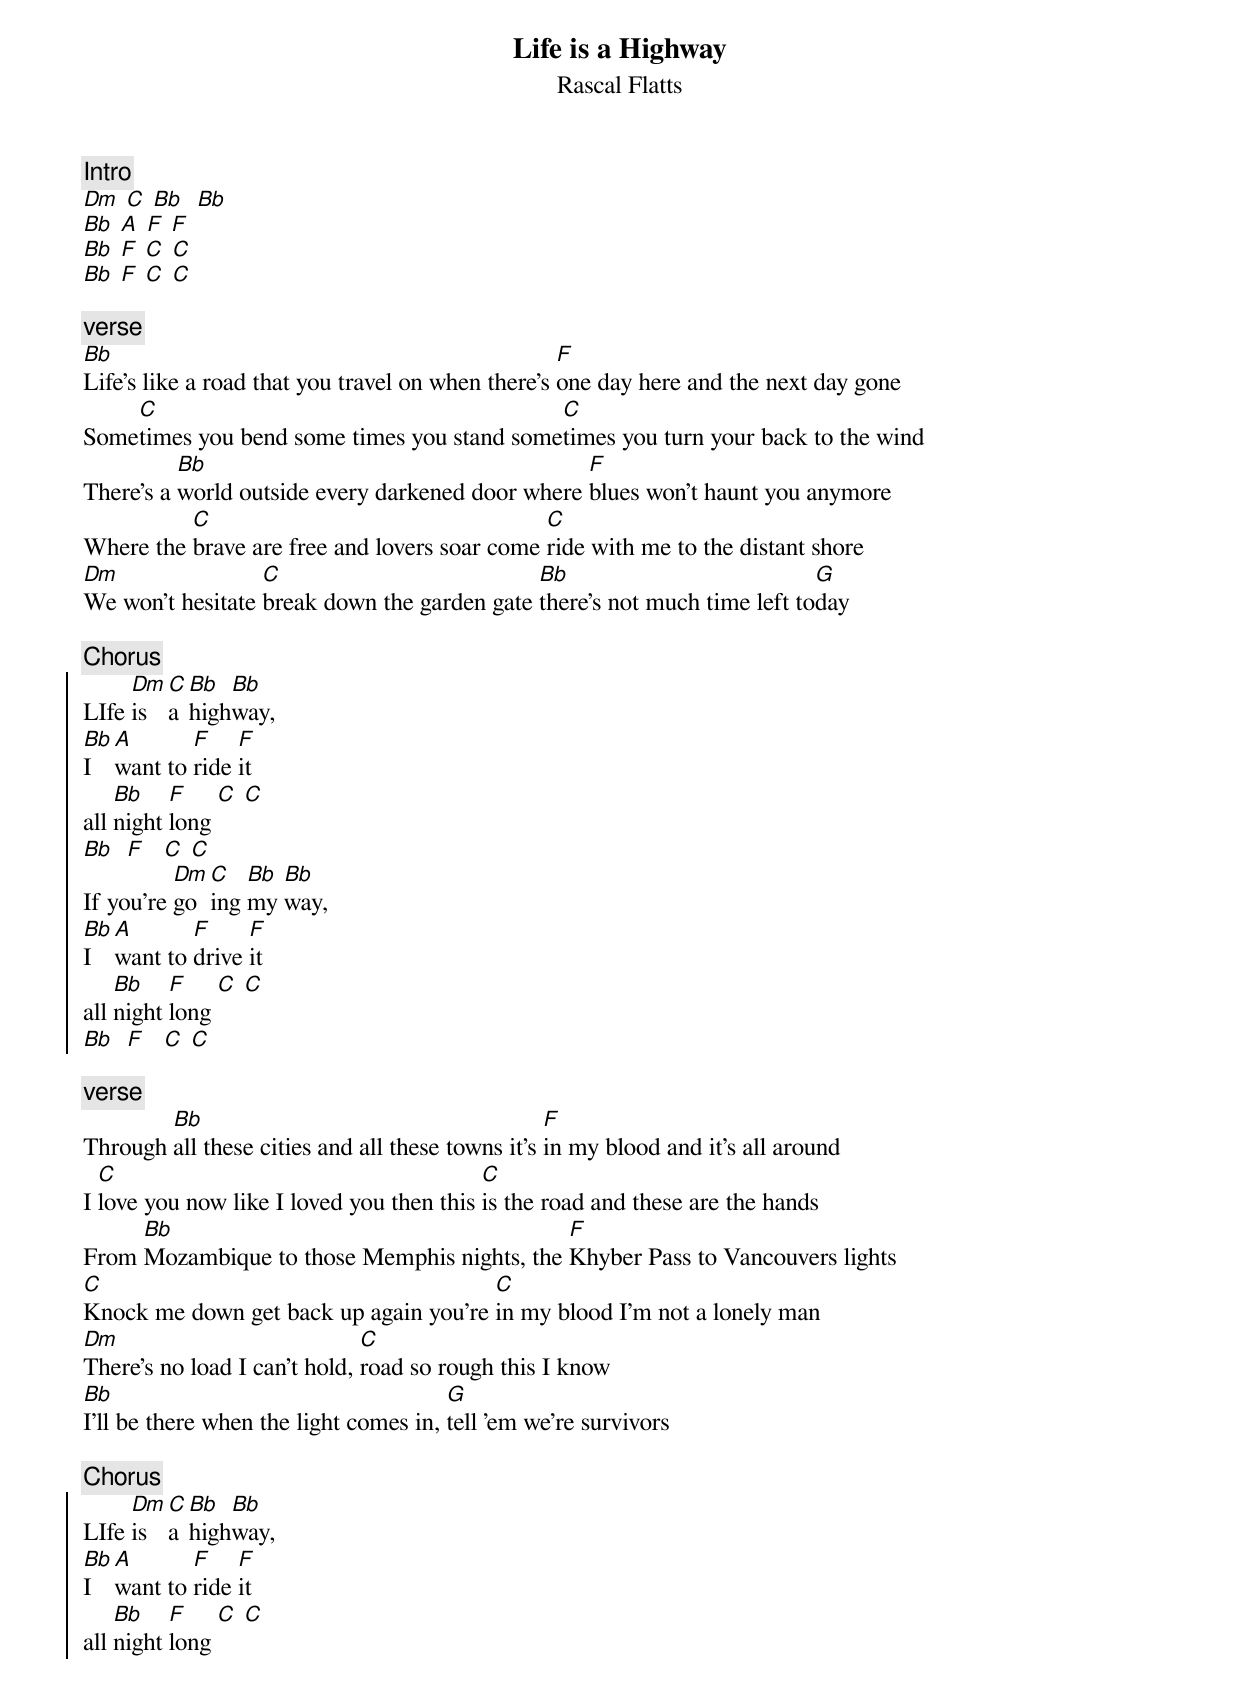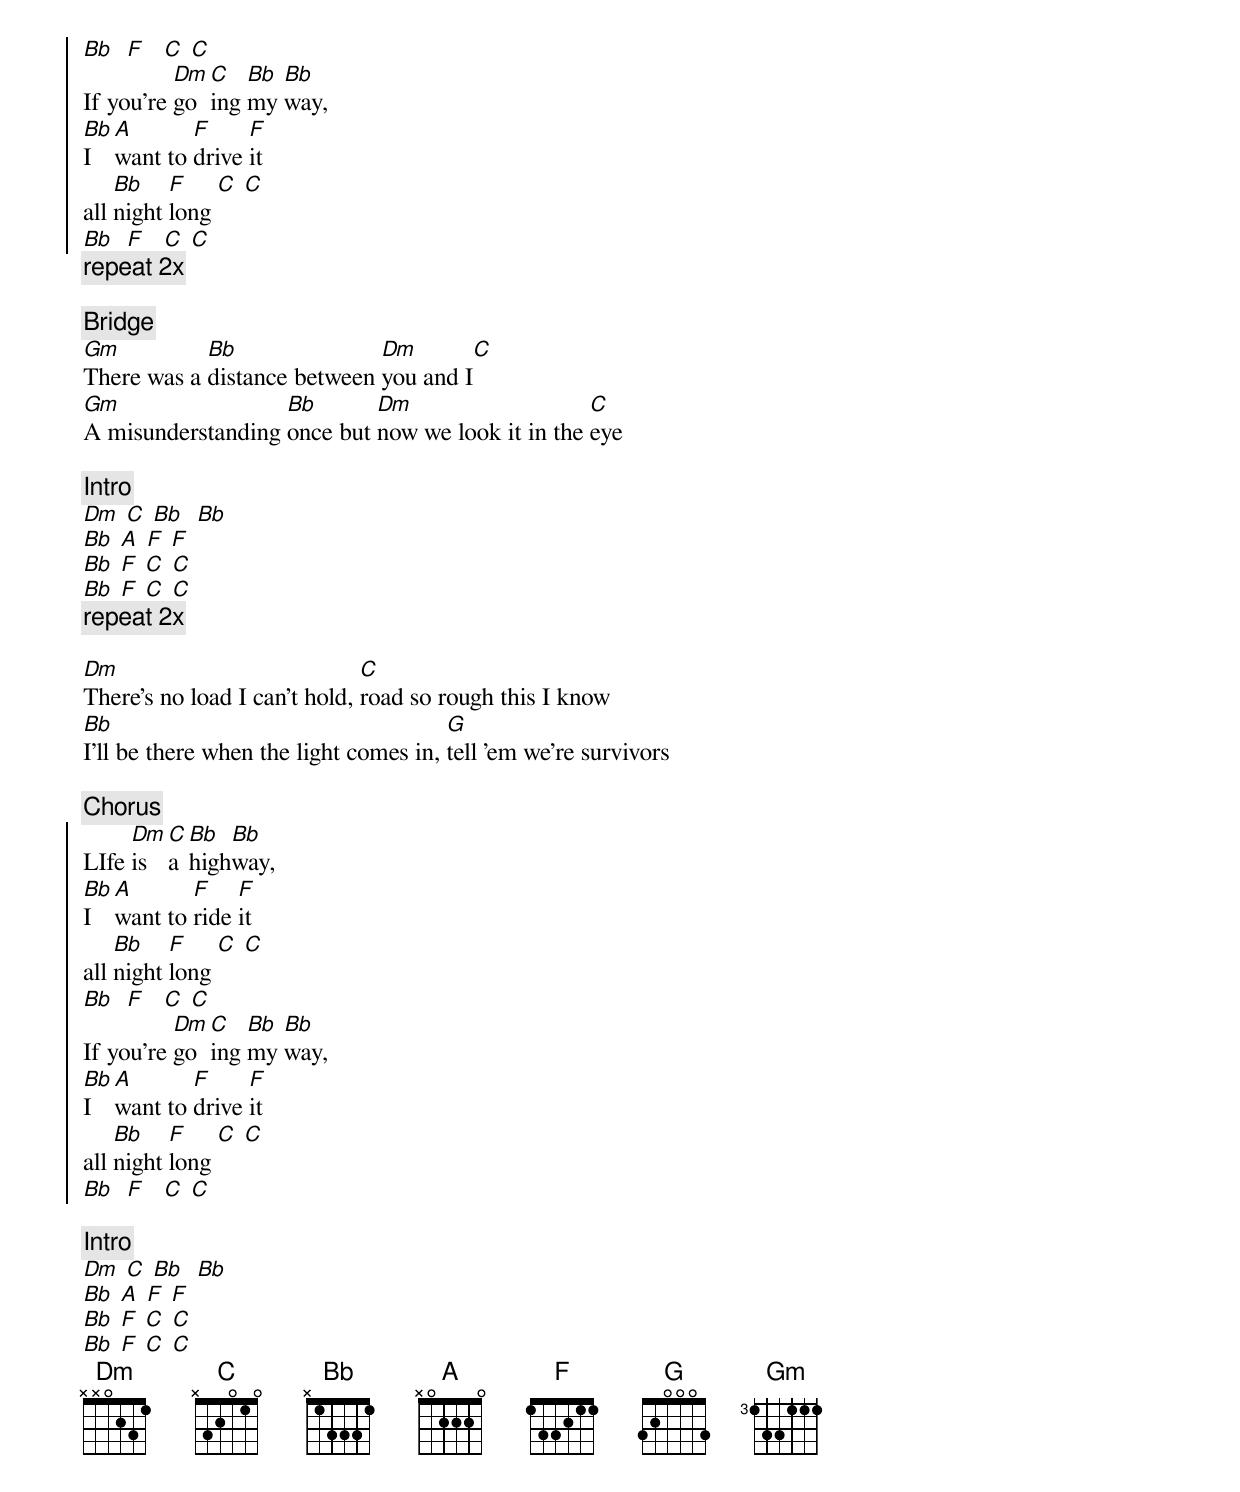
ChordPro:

{title: Life is a Highway}
{subtitle: Rascal Flatts}

{c:Intro}
[Dm] [C] [Bb]  [Bb]
[Bb] [A] [F] [F]
[Bb] [F] [C] [C]
[Bb] [F] [C] [C]

{c:verse}
[Bb]Life's like a road that you travel on when there's [F]one day here and the next day gone
Some[C]times you bend some times you stand some[C]times you turn your back to the wind
There's a [Bb]world outside every darkened door where [F]blues won't haunt you anymore
Where the [C]brave are free and lovers soar come [C]ride with me to the distant shore
[Dm]We won't hesitate [C]break down the garden gate [Bb]there's not much time left to[G]day

{c:Chorus}
{soc}
LIfe [Dm]is [C]a [Bb]high[Bb]way,
[Bb]I [A]want to [F]ride [F]it
all [Bb]night [F]long [C] [C]
[Bb]  [F]   [C] [C]
If you're [Dm]go[C]ing [Bb]my [Bb]way,
[Bb]I  [A]want to [F]drive [F]it
all [Bb]night [F]long [C] [C]
[Bb]  [F]   [C] [C]
{eoc}

{c:verse}
Through [Bb]all these cities and all these towns it's [F]in my blood and it's all around
I [C]love you now like I loved you then this [C]is the road and these are the hands
From [Bb]Mozambique to those Memphis nights, the [F]Khyber Pass to Vancouvers lights
[C]Knock me down get back up again you're [C]in my blood I'm not a lonely man
[Dm]There's no load I can't hold, [C]road so rough this I know
[Bb]I'll be there when the light comes in, [G]tell 'em we're survivors

{c:Chorus}
{soc}
LIfe [Dm]is [C]a [Bb]high[Bb]way,
[Bb]I [A]want to [F]ride [F]it
all [Bb]night [F]long [C] [C]
[Bb]  [F]   [C] [C]
If you're [Dm]go[C]ing [Bb]my [Bb]way,
[Bb]I  [A]want to [F]drive [F]it
all [Bb]night [F]long [C] [C]
[Bb]  [F]   [C] [C]
{eoc}
{c:repeat 2x}

{c:Bridge}
[Gm]There was a [Bb]distance between [Dm]you and I[C]
[Gm]A misunderstanding [Bb]once but [Dm]now we look it in the [C]eye

{c:Intro}
[Dm] [C] [Bb]  [Bb]
[Bb] [A] [F] [F]
[Bb] [F] [C] [C]
[Bb] [F] [C] [C]
{c:repeat 2x}

[Dm]There's no load I can't hold, [C]road so rough this I know
[Bb]I'll be there when the light comes in, [G]tell 'em we're survivors

{c:Chorus}
{soc}
LIfe [Dm]is [C]a [Bb]high[Bb]way,
[Bb]I [A]want to [F]ride [F]it
all [Bb]night [F]long [C] [C]
[Bb]  [F]   [C] [C]
If you're [Dm]go[C]ing [Bb]my [Bb]way,
[Bb]I  [A]want to [F]drive [F]it
all [Bb]night [F]long [C] [C]
[Bb]  [F]   [C] [C]
{eoc}

{c:Intro}
[Dm] [C] [Bb]  [Bb]
[Bb] [A] [F] [F]
[Bb] [F] [C] [C]
[Bb] [F] [C] [C]
